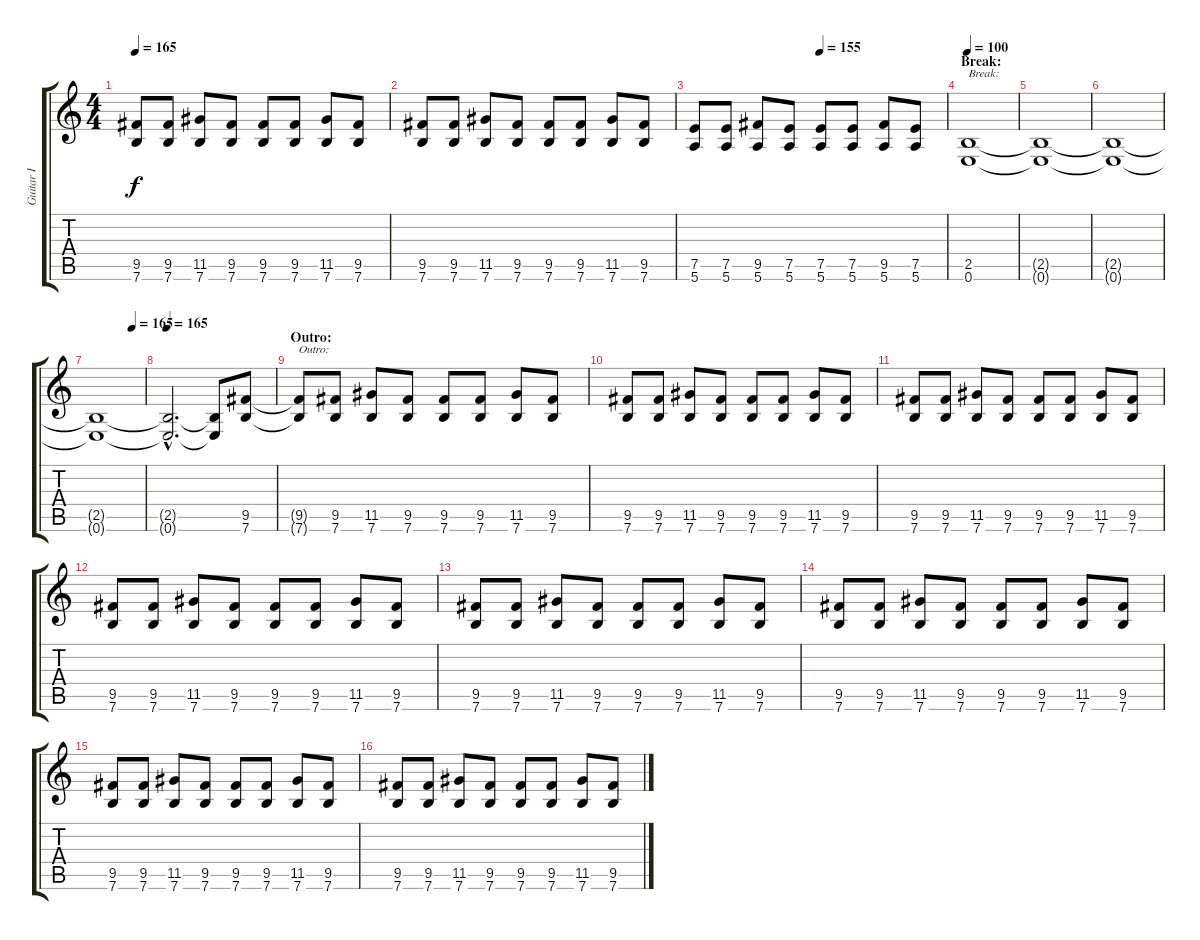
\track ("Guitar I" "Guitar I") {instrument distortionguitar}
\staff {score tabs}
\tuning (E4 B3 G3 D3 A2 E2) {hide}
\ts (4 4)
\tempo 165
\clef g2
\ks c
(9.5 7.6).8{dy f} (9.5 7.6).8 (11.5 7.6).8 (9.5 7.6).8 (9.5 7.6).8 (9.5 7.6).8 (11.5 7.6).8 (9.5 7.6).8 |
(9.5 7.6).8 (9.5 7.6).8 (11.5 7.6).8 (9.5 7.6).8 (9.5 7.6).8 (9.5 7.6).8 (11.5 7.6).8 (9.5 7.6).8 |
\tempo (155 0.5)
(7.5 5.6).8 (7.5 5.6).8 (9.5 5.6).8 (7.5 5.6).8 (7.5 5.6).8 (7.5 5.6).8 (9.5 5.6).8 (7.5 5.6).8 |
\section ("" "Break:")
\tempo 100
(2.5 0.6).1{txt "Break:"} |
(2.5{t} 0.6{t}).1 |
(2.5{t} 0.6{t}).1 |
\tempo (165 0.75)
(2.5{t} 0.6{t}).1 |
\tempo 165
(2.5{hac t} 0.6{hac t}).2{d} (2.5{t} 0.6{t}).8 (9.5 7.6).8 |
\section ("" "Outro:")
(9.5{t} 7.6{t}).8{txt "Outro:"} (9.5 7.6).8 (11.5 7.6).8 (9.5 7.6).8 (9.5 7.6).8 (9.5 7.6).8 (11.5 7.6).8 (9.5 7.6).8 |
(9.5 7.6).8 (9.5 7.6).8 (11.5 7.6).8 (9.5 7.6).8 (9.5 7.6).8 (9.5 7.6).8 (11.5 7.6).8 (9.5 7.6).8 |
(9.5 7.6).8 (9.5 7.6).8 (11.5 7.6).8 (9.5 7.6).8 (9.5 7.6).8 (9.5 7.6).8 (11.5 7.6).8 (9.5 7.6).8 |
(9.5 7.6).8 (9.5 7.6).8 (11.5 7.6).8 (9.5 7.6).8 (9.5 7.6).8 (9.5 7.6).8 (11.5 7.6).8 (9.5 7.6).8 |
(9.5 7.6).8 (9.5 7.6).8 (11.5 7.6).8 (9.5 7.6).8 (9.5 7.6).8 (9.5 7.6).8 (11.5 7.6).8 (9.5 7.6).8 |
(9.5 7.6).8 (9.5 7.6).8 (11.5 7.6).8 (9.5 7.6).8 (9.5 7.6).8 (9.5 7.6).8 (11.5 7.6).8 (9.5 7.6).8 |
(9.5 7.6).8 (9.5 7.6).8 (11.5 7.6).8 (9.5 7.6).8 (9.5 7.6).8 (9.5 7.6).8 (11.5 7.6).8 (9.5 7.6).8 |
(9.5 7.6).8 (9.5 7.6).8 (11.5 7.6).8 (9.5 7.6).8 (9.5 7.6).8 (9.5 7.6).8 (11.5 7.6).8 (9.5 7.6).8
